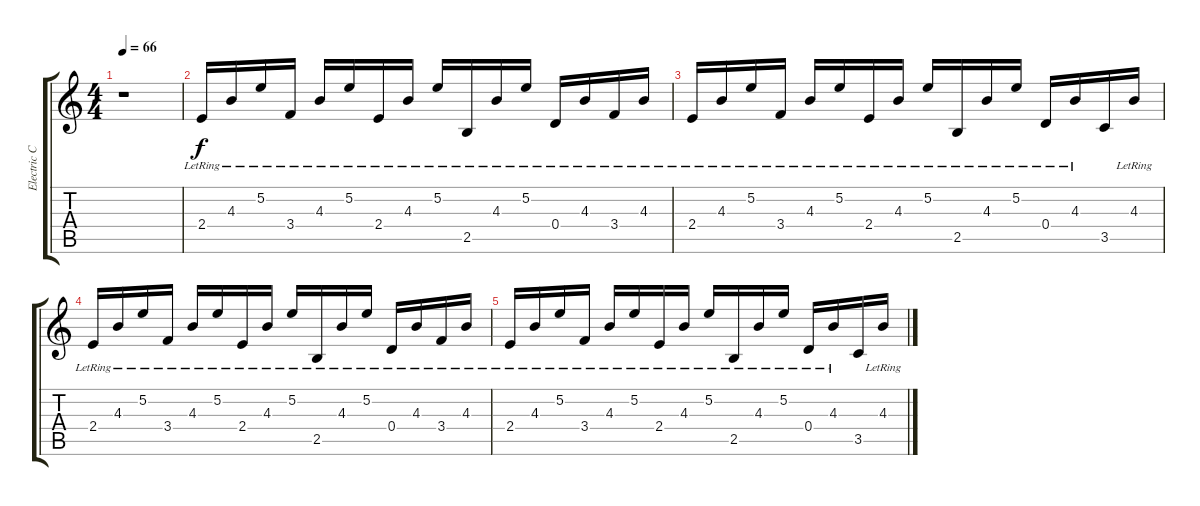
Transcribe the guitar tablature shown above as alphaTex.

\track ("Electric Clean" "Electric C") {instrument electricguitarclean}
\staff {score tabs}
\tuning (E4 B3 G3 D3 A2 E2) {hide}
\ts (4 4)
\tempo 66
\clef g2
\ks c
r.1{dy f} |
2.4{lr}.16 4.3{lr}.16 5.2{lr}.16 3.4{lr}.16 4.3{lr}.16 5.2{lr}.16 2.4{lr}.16 4.3{lr}.16 5.2{lr}.16 2.5{lr}.16 4.3{lr}.16 5.2{lr}.16 0.4{lr}.16 4.3{lr}.16 3.4{lr}.16 4.3{lr}.16 |
2.4{lr}.16 4.3{lr}.16 5.2{lr}.16 3.4{lr}.16 4.3{lr}.16 5.2{lr}.16 2.4{lr}.16 4.3{lr}.16 5.2{lr}.16 2.5{lr}.16 4.3{lr}.16 5.2{lr}.16 0.4{lr}.16 4.3{lr}.16 3.5.16 4.3{lr}.16 |
2.4{lr}.16 4.3{lr}.16 5.2{lr}.16 3.4{lr}.16 4.3{lr}.16 5.2{lr}.16 2.4{lr}.16 4.3{lr}.16 5.2{lr}.16 2.5{lr}.16 4.3{lr}.16 5.2{lr}.16 0.4{lr}.16 4.3{lr}.16 3.4{lr}.16 4.3{lr}.16 |
2.4{lr}.16 4.3{lr}.16 5.2{lr}.16 3.4{lr}.16 4.3{lr}.16 5.2{lr}.16 2.4{lr}.16 4.3{lr}.16 5.2{lr}.16 2.5{lr}.16 4.3{lr}.16 5.2{lr}.16 0.4{lr}.16 4.3{lr}.16 3.5.16 4.3{lr}.16
